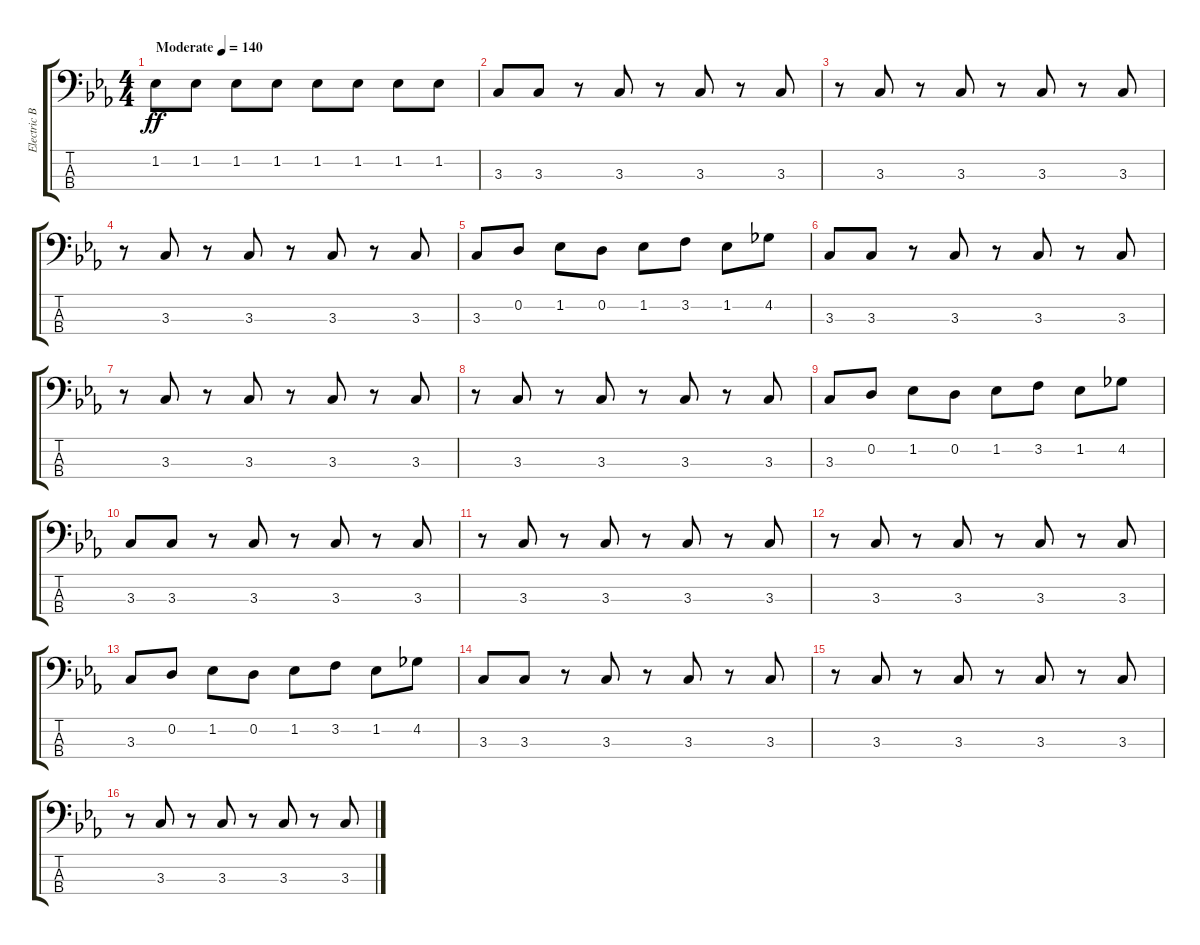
\track ("Electric Bass " "Electric B") {instrument electricbasspick}
\staff {score tabs}
\tuning (G2 D2 A1 E1) {hide}
\ts (4 4)
\tempo (140 "Moderate")
\clef f4
\ks eb
1.2.8{dy ff instrument electricbasspick} 1.2.8 1.2.8 1.2.8 1.2.8 1.2.8 1.2.8 1.2.8 |
3.3.8 3.3.8 r.8 3.3.8 r.8 3.3.8 r.8 3.3.8 |
r.8 3.3.8 r.8 3.3.8 r.8 3.3.8 r.8 3.3.8 |
r.8 3.3.8 r.8 3.3.8 r.8 3.3.8 r.8 3.3.8 |
3.3.8 0.2.8 1.2.8 0.2.8 1.2.8 3.2.8 1.2.8 4.2.8 |
3.3.8 3.3.8 r.8 3.3.8 r.8 3.3.8 r.8 3.3.8 |
r.8 3.3.8 r.8 3.3.8 r.8 3.3.8 r.8 3.3.8 |
r.8 3.3.8 r.8 3.3.8 r.8 3.3.8 r.8 3.3.8 |
3.3.8 0.2.8 1.2.8 0.2.8 1.2.8 3.2.8 1.2.8 4.2.8 |
3.3.8 3.3.8 r.8 3.3.8 r.8 3.3.8 r.8 3.3.8 |
r.8 3.3.8 r.8 3.3.8 r.8 3.3.8 r.8 3.3.8 |
r.8 3.3.8 r.8 3.3.8 r.8 3.3.8 r.8 3.3.8 |
3.3.8 0.2.8 1.2.8 0.2.8 1.2.8 3.2.8 1.2.8 4.2.8 |
3.3.8 3.3.8 r.8 3.3.8 r.8 3.3.8 r.8 3.3.8 |
r.8 3.3.8 r.8 3.3.8 r.8 3.3.8 r.8 3.3.8 |
r.8 3.3.8 r.8 3.3.8 r.8 3.3.8 r.8 3.3.8
